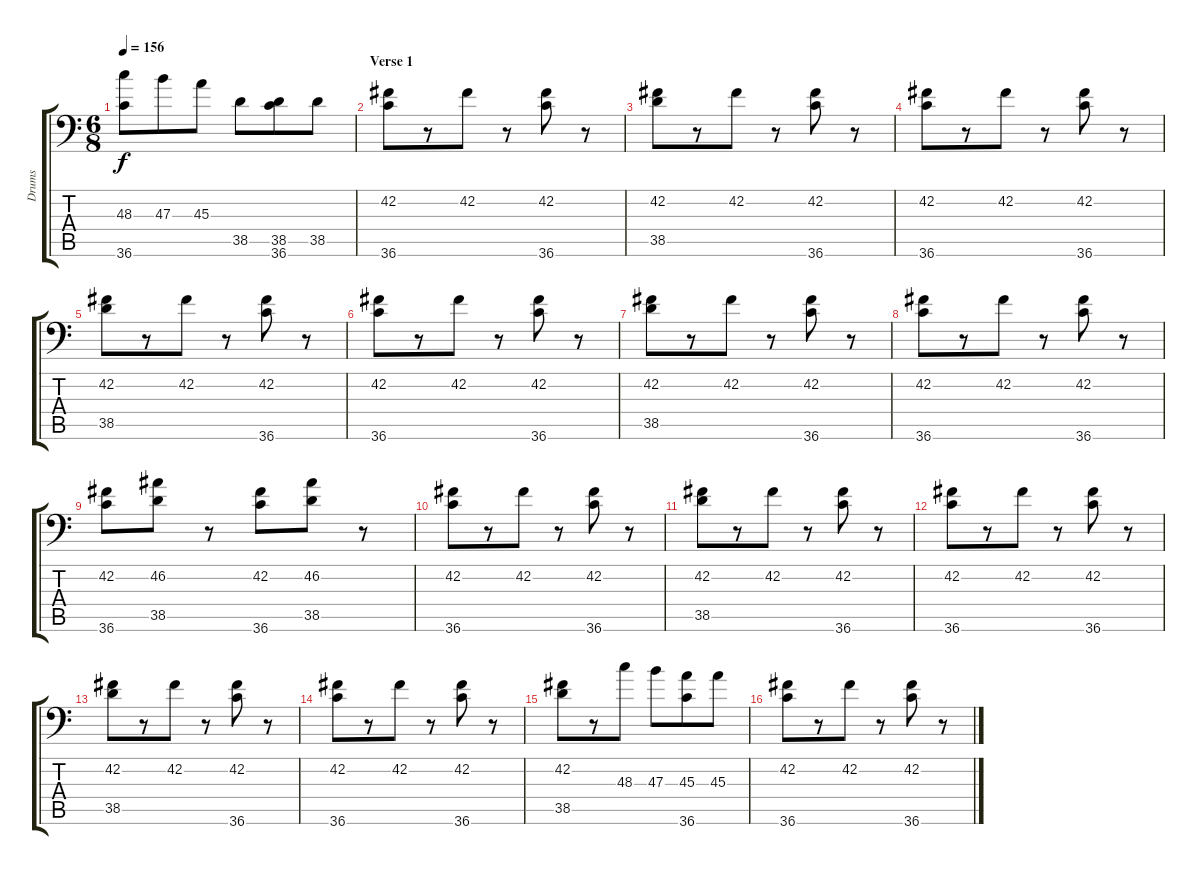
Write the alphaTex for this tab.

\track ("Drums" "Drums") {instrument acousticgrandpiano}
\staff {score tabs}
\tuning (C-1 C-1 C-1 C-1 C-1 C-1) {hide}
\ts (6 8)
\tempo 156
\clef f4
\ks c
(48.3 36.6).8{dy f} 47.3.8 45.3.8 38.5.8 (38.5 36.6).8 38.5.8 |
\section ("" "Verse 1")
(42.2 36.6).8 r.8 42.2.8 r.8 (42.2 36.6).8 r.8 |
(42.2 38.5).8 r.8 42.2.8 r.8 (42.2 36.6).8 r.8 |
(42.2 36.6).8 r.8 42.2.8 r.8 (42.2 36.6).8 r.8 |
(42.2 38.5).8 r.8 42.2.8 r.8 (42.2 36.6).8 r.8 |
(42.2 36.6).8 r.8 42.2.8 r.8 (42.2 36.6).8 r.8 |
(42.2 38.5).8 r.8 42.2.8 r.8 (42.2 36.6).8 r.8 |
(42.2 36.6).8 r.8 42.2.8 r.8 (42.2 36.6).8 r.8 |
(42.2 36.6).8 (46.2 38.5).8 r.8 (42.2 36.6).8 (46.2 38.5).8 r.8 |
(42.2 36.6).8 r.8 42.2.8 r.8 (42.2 36.6).8 r.8 |
(42.2 38.5).8 r.8 42.2.8 r.8 (42.2 36.6).8 r.8 |
(42.2 36.6).8 r.8 42.2.8 r.8 (42.2 36.6).8 r.8 |
(42.2 38.5).8 r.8 42.2.8 r.8 (42.2 36.6).8 r.8 |
(42.2 36.6).8 r.8 42.2.8 r.8 (42.2 36.6).8 r.8 |
(42.2 38.5).8 r.8 48.3.8 47.3.8 (45.3 36.6).8 45.3.8 |
(42.2 36.6).8 r.8 42.2.8 r.8 (42.2 36.6).8 r.8
